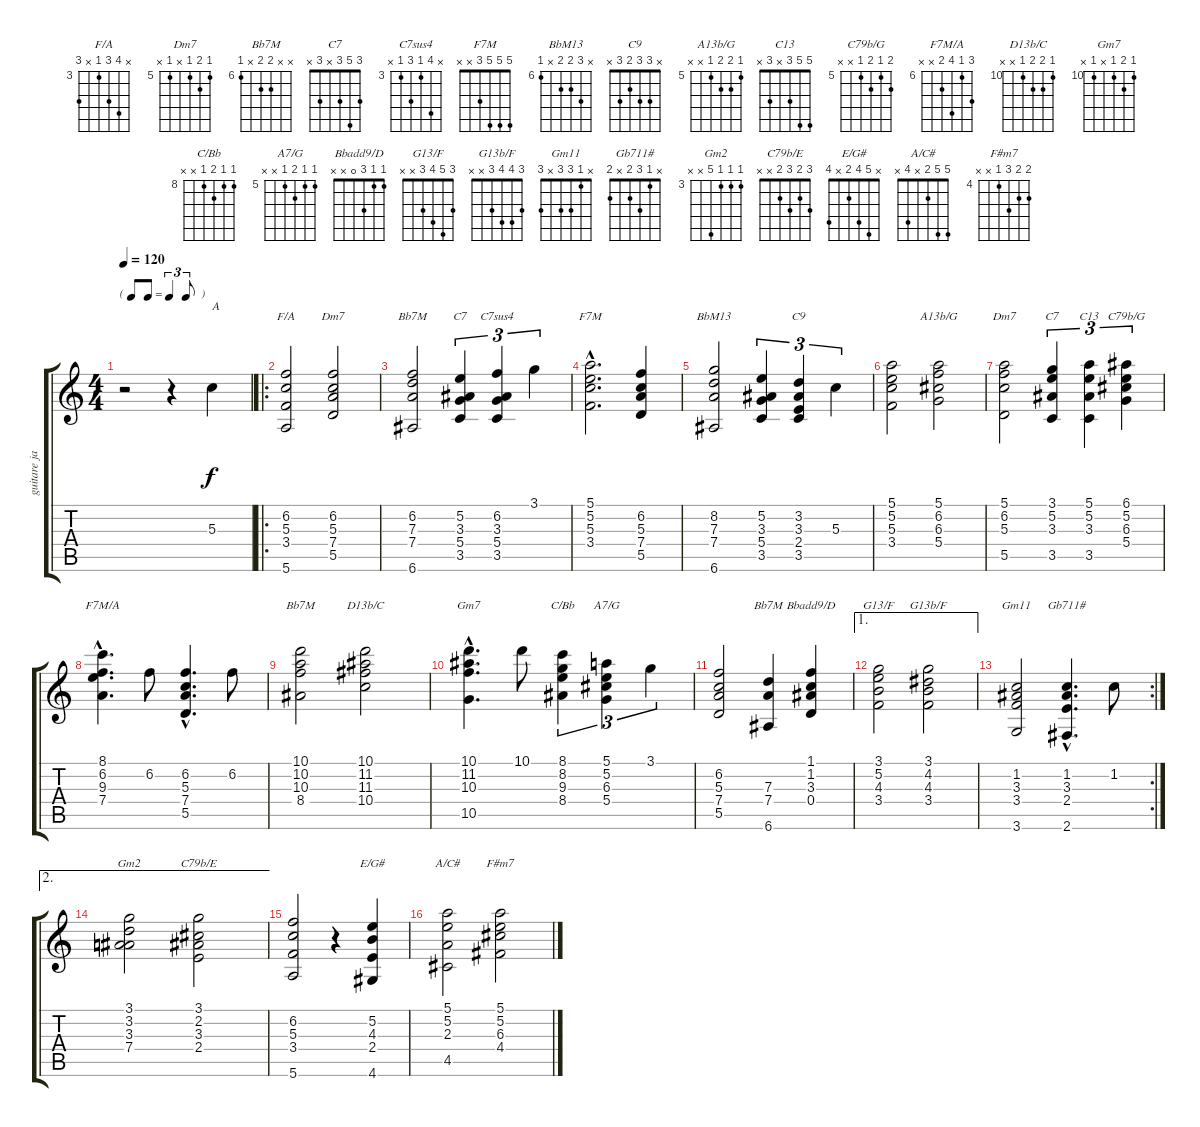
\track ("guitare jazz" "guitare ja") {instrument acousticguitarnylon}
\staff {score tabs}
\tuning (E4 B3 G3 D3 A2 E2) {hide}
\chord ("F/A" x 6 5 3 x 5) {firstfret 3}
\chord ("Dm7" x 6 5 7 5 x) {firstfret 5}
\chord ("Bb7M" x 6 7 7 x 6) {firstfret 6}
\chord ("C7" x 5 3 5 3 x)
\chord ("C7sus4" x 6 3 5 3 x) {firstfret 3}
\chord ("F7M" 5 5 5 3 x x)
\chord ("BbM13" x 8 7 7 x 6) {firstfret 6}
\chord ("C9" x 3 3 2 3 x)
\chord ("A13b/G" 5 6 6 5 x x) {firstfret 5}
\chord ("Dm7" 5 6 5 x 5 x) {firstfret 5}
\chord ("C7" 3 5 3 x 3 x)
\chord ("C13" 5 5 3 x 3 x)
\chord ("C79b/G" 6 5 6 5 x x) {firstfret 5}
\chord ("F7M/A" 8 6 9 7 x x) {firstfret 6}
\chord ("Bb7M" 10 10 10 8 x x) {firstfret 8}
\chord ("D13b/C" 10 11 11 10 x x) {firstfret 10}
\chord ("Gm7" 10 11 10 x 10 x) {firstfret 10}
\chord ("C/Bb" 8 8 9 8 x x) {firstfret 8}
\chord ("A7/G" 5 5 6 5 x x) {firstfret 5}
\chord ("Bb7M" x x 7 7 x 6) {firstfret 6}
\chord ("Bbadd9/D" 1 1 3 0 x x)
\chord ("G13/F" 3 5 4 3 x x)
\chord ("G13b/F" 3 4 4 3 x x)
\chord ("Gm11" x 1 3 3 x 3)
\chord ("Gb711#" x 1 3 2 x 2)
\chord ("Gm2" 3 3 3 7 x x) {firstfret 3}
\chord ("C79b/E" 3 2 3 2 x x)
\chord ("E/G#" x 5 4 2 x 4)
\chord ("A/C#" 5 5 2 x 4 x)
\chord ("F#m7" 5 5 6 4 x x) {firstfret 4}
\ts (4 4)
\tf triplet8th
\tempo 120
\clef g2
\ks c
r.2{dy f instrument acousticguitarnylon} r.4 5.3.4{txt "A"} |
\ro
(6.2 5.3 3.4 5.6).2{ch "F/A"} (6.2 5.3 7.4 5.5).2{ch "Dm7"} |
(6.2 7.3 7.4 6.6).2{ch "Bb7M"} (5.2 3.3 5.4 3.5).4{tu (3 2) ch "C7"} (6.2 3.3 5.4 3.5).4{tu (3 2) ch "C7sus4"} 3.1.4{tu (3 2)} |
(5.1{hac} 5.2{hac} 5.3{hac} 3.4{hac}).2{d ch "F7M"} (6.2 5.3 7.4 5.5).4 |
(8.2 7.3 7.4 6.6).2{ch "BbM13"} (5.2 3.3 5.4 3.5).4{tu (3 2)} (3.2 3.3 2.4 3.5).4{tu (3 2) ch "C9"} 5.3.4{tu (3 2)} |
(5.1 5.2 5.3 3.4).2 (5.1 6.2 6.3 5.4).2{ch "A13b/G"} |
(5.1 6.2 5.3 5.5).2{ch "Dm7"} (3.1 5.2 3.3 3.5).4{tu (3 2) ch "C7"} (5.1 5.2 3.3 3.5).4{tu (3 2) ch "C13"} (6.1 5.2 6.3 5.4).4{tu (3 2) ch "C79b/G"} |
(8.1{hac} 6.2{hac} 9.3{hac} 7.4{hac}).4{d ch "F7M/A"} 6.2.8 (6.2{hac} 5.3{hac} 7.4{hac} 5.5{hac}).4{d} 6.2.8 |
(10.1 10.2 10.3 8.4).2{ch "Bb7M"} (10.1 11.2 11.3 10.4).2{ch "D13b/C"} |
(10.1{hac} 11.2{hac} 10.3{hac} 10.5{hac}).4{d ch "Gm7"} 10.1.8 (8.1 8.2 9.3 8.4).4{tu (3 2) ch "C/Bb"} (5.1 5.2 6.3 5.4).4{tu (3 2) ch "A7/G"} 3.1.4{tu (3 2)} |
(6.2 5.3 7.4 5.5).2 (7.3 7.4 6.6).4{ch "Bb7M"} (1.1 1.2 3.3 0.4).4{ch "Bbadd9/D"} |
\ae 1
(3.1 5.2 4.3 3.4).2{ch "G13/F"} (3.1 4.2 4.3 3.4).2{ch "G13b/F"} |
\rc 2
(1.2 3.3 3.4 3.6).2{ch "Gm11"} (1.2{hac} 3.3{hac} 2.4{hac} 2.6{hac}).4{d ch "Gb711#"} 1.2.8 |
\ae 2
(3.1 3.2 3.3 7.4).2{ch "Gm2"} (3.1 2.2 3.3 2.4).2{ch "C79b/E"} |
(6.2 5.3 3.4 5.6).2 r.4 (5.2 4.3 2.4 4.6).4{ch "E/G#"} |
(5.1 5.2 2.3 4.5).2{ch "A/C#"} (5.1 5.2 6.3 4.4).2{ch "F#m7"}
